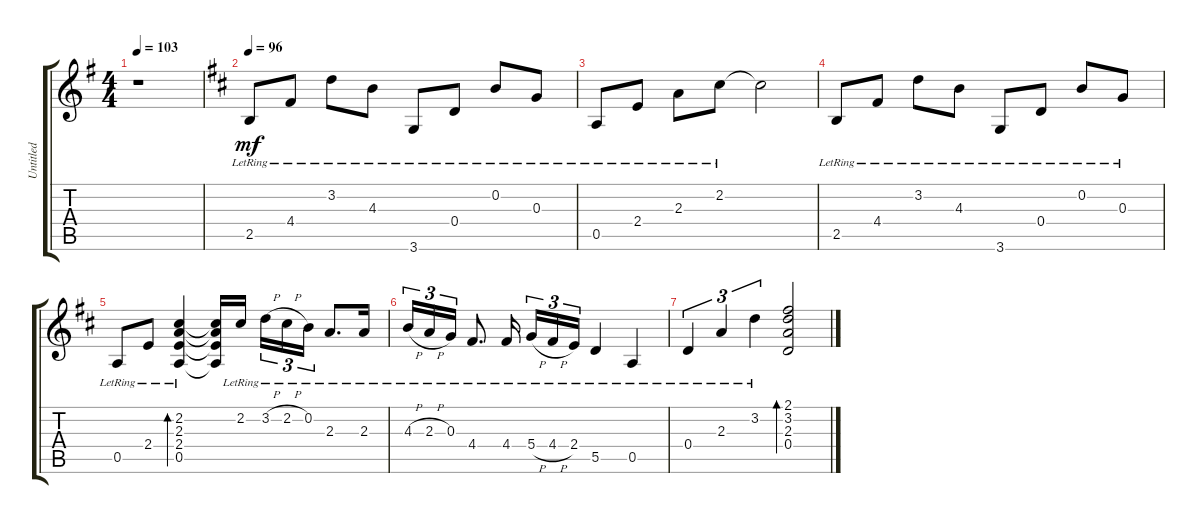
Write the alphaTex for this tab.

\track ("Untitled" "Untitled") {instrument acousticguitarsteel}
\staff {score tabs}
\tuning (E4 B3 G3 D3 A2 E2) {hide}
\ts (4 4)
\tempo 103
\clef g2
\ks g
r.1{dy f} |
\tempo 96
\ks d
2.5{lr}.8{dy mf} 4.4{lr}.8 3.2{lr}.8 4.3{lr}.8 3.6{lr}.8 0.4{lr}.8 0.2{lr}.8 0.3{lr}.8 |
0.5{lr}.8 2.4{lr}.8 2.3{lr}.8 2.2{lr}.8 2.2{t}.2 |
2.5{lr}.8 4.4{lr}.8 3.2{lr}.8 4.3{lr}.8 3.6{lr}.8 0.4{lr}.8 0.2{lr}.8 0.3{lr}.8 |
0.5{lr}.8 2.4{lr}.8 (2.2{lr} 2.3{lr} 2.4{lr} 0.5{lr}).4{bd 30} (2.2{t} 2.3{t} 2.4{t} 0.5{t}).16 2.2{lr}.16{beam splitsecondary} 3.2{h lr}.16{tu (3 2)} 2.2{h lr}.16{tu (3 2)} 0.2{lr}.16{tu (3 2)} 2.3{lr}.8{d} 2.3{lr}.16 |
4.3{h lr}.16{tu (3 2)} 2.3{h lr}.16{tu (3 2)} 0.3{lr}.16{tu (3 2)} 4.4{lr}.8{d} 4.4{lr}.16{beam splitsecondary} 5.4{h lr}.16{tu (3 2)} 4.4{h lr}.16{tu (3 2)} 2.4{lr}.16{tu (3 2)} 5.5{lr}.4 0.5{lr}.4 |
0.4{lr}.4{tu (3 2)} 2.3{lr}.4{tu (3 2)} 3.2{lr}.4{tu (3 2)} (2.1 3.2 2.3 0.4).2{bd 30}
